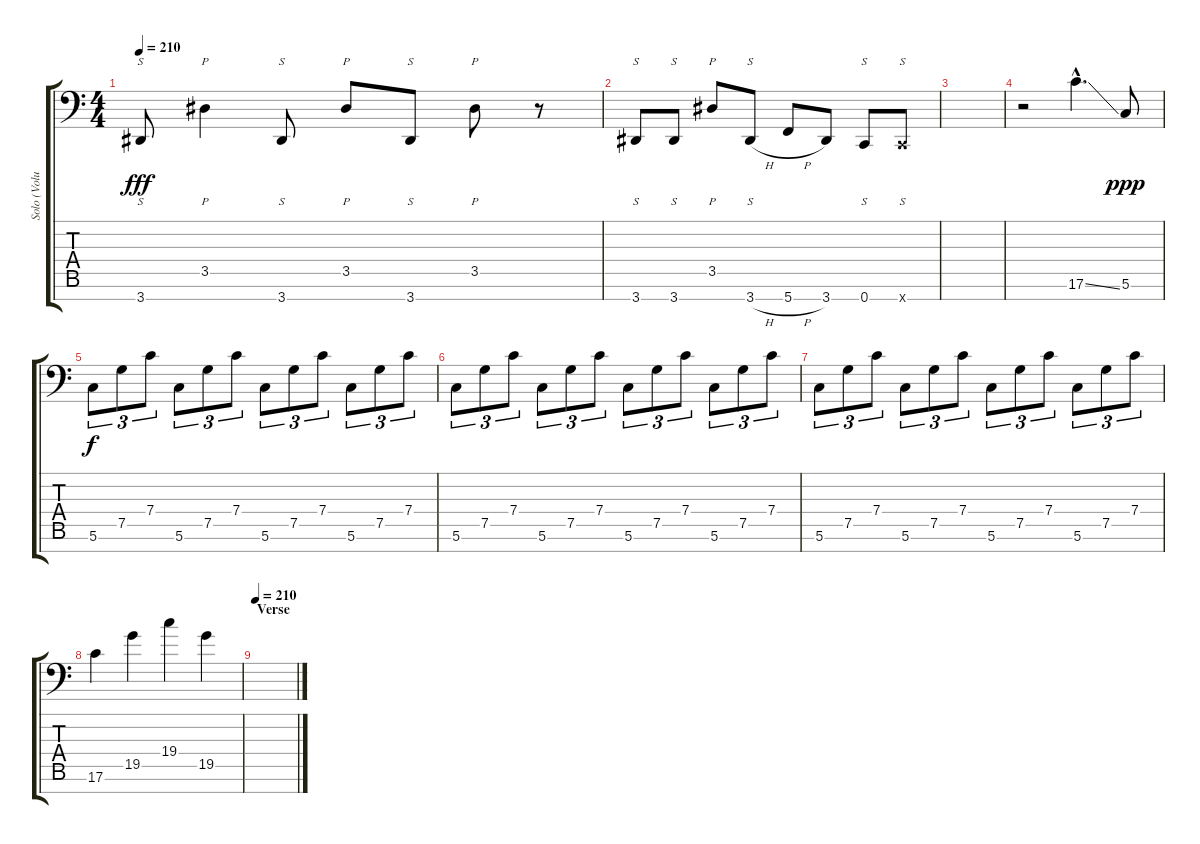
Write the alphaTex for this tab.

\track ("Solo (Volume)" "Solo (Volu") {instrument overdrivenguitar}
\staff {score tabs}
\tuning (D4 A3 F3 F2 C2 G1 C1) {hide}
\ts (4 4)
\tempo 210
\clef f4
\ks c
3.7.8{s dy fff volume 12 instrument slapbass1} 3.5.4{p} 3.7.8{s} 3.5.8{p} 3.7.8{s} 3.5.8{p} r.8 |
3.7.8{s} 3.7.8{s} 3.5.8{p} 3.7{h}.8{s} 5.7{h}.8 3.7.8 0.7.8{s} 0.7{x}.8{s} |
|
r.2 17.6{ss hac}.4{d} 5.6.8{dy ppp} |
5.6.8{tu (3 2) dy f instrument electricbasspick} 7.5.8{tu (3 2)} 7.4.8{tu (3 2)} 5.6.8{tu (3 2)} 7.5.8{tu (3 2)} 7.4.8{tu (3 2)} 5.6.8{tu (3 2)} 7.5.8{tu (3 2)} 7.4.8{tu (3 2)} 5.6.8{tu (3 2)} 7.5.8{tu (3 2)} 7.4.8{tu (3 2)} |
5.6.8{tu (3 2)} 7.5.8{tu (3 2)} 7.4.8{tu (3 2)} 5.6.8{tu (3 2)} 7.5.8{tu (3 2)} 7.4.8{tu (3 2)} 5.6.8{tu (3 2)} 7.5.8{tu (3 2)} 7.4.8{tu (3 2)} 5.6.8{tu (3 2)} 7.5.8{tu (3 2)} 7.4.8{tu (3 2)} |
5.6.8{tu (3 2)} 7.5.8{tu (3 2)} 7.4.8{tu (3 2)} 5.6.8{tu (3 2)} 7.5.8{tu (3 2)} 7.4.8{tu (3 2)} 5.6.8{tu (3 2)} 7.5.8{tu (3 2)} 7.4.8{tu (3 2)} 5.6.8{tu (3 2)} 7.5.8{tu (3 2)} 7.4.8{tu (3 2)} |
17.6.4{volume 16} 19.5.4 19.4.4 19.5.4 |
\section ("" "Verse")
\tempo 210
